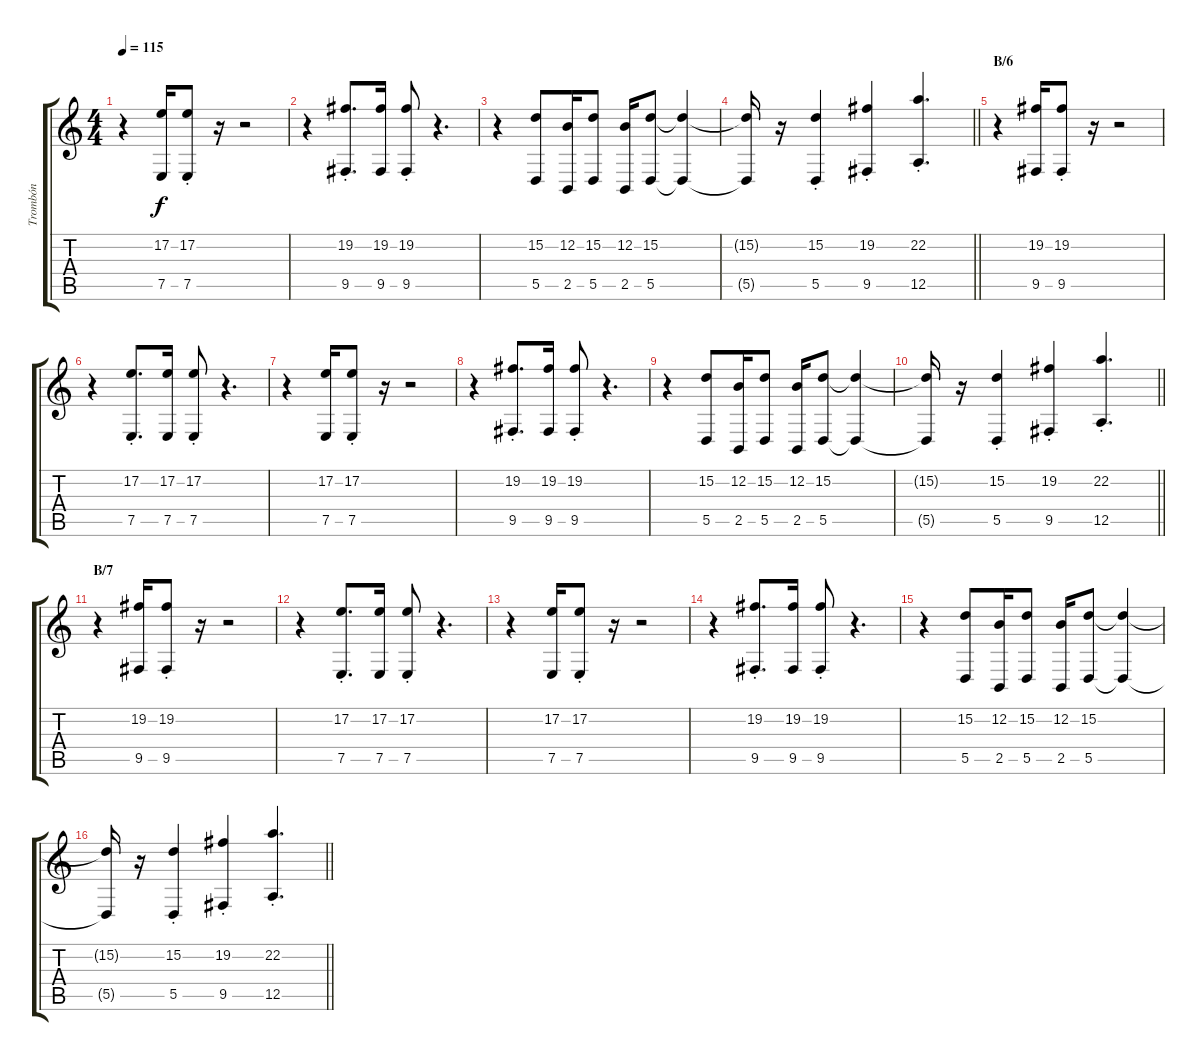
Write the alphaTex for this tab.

\track ("Trombón" "Trombón") {instrument trombone}
\staff {score tabs}
\tuning (E4 B3 G3 D3 A2 E2) {hide}
\ts (4 4)
\tempo 115
\clef g2
\ks c
r.4{dy f} (17.2 7.5).16 (17.2{st} 7.5{st}).8 r.16 r.2 |
r.4 (19.2{st} 9.5{st}).8{d} (19.2 9.5).16 (19.2{st} 9.5{st}).8 r.4{d} |
r.4 (15.2 5.5).8 (12.2 2.5).16 (15.2 5.5).8 (12.2 2.5).16 (15.2 5.5).8 (15.2{t} 5.5{t}).4 |
\barLineRight lightlight
(15.2{t} 5.5{t}).16 r.16 (15.2{st} 5.5{st}).4 (19.2{st} 9.5{st}).4 (22.2{st} 12.5{st}).4{d} |
\section ("" "B/6")
r.4 (19.2 9.5).16 (19.2{st} 9.5{st}).8 r.16 r.2 |
r.4 (17.2{st} 7.5{st}).8{d} (17.2 7.5).16 (17.2{st} 7.5{st}).8 r.4{d} |
r.4 (17.2 7.5).16 (17.2{st} 7.5{st}).8 r.16 r.2 |
r.4 (19.2{st} 9.5{st}).8{d} (19.2 9.5).16 (19.2{st} 9.5{st}).8 r.4{d} |
r.4 (15.2 5.5).8 (12.2 2.5).16 (15.2 5.5).8 (12.2 2.5).16 (15.2 5.5).8 (15.2{t} 5.5{t}).4 |
\barLineRight lightlight
(15.2{t} 5.5{t}).16 r.16 (15.2{st} 5.5{st}).4 (19.2{st} 9.5{st}).4 (22.2{st} 12.5{st}).4{d} |
\section ("" "B/7")
r.4 (19.2 9.5).16 (19.2{st} 9.5{st}).8 r.16 r.2 |
r.4 (17.2{st} 7.5{st}).8{d} (17.2 7.5).16 (17.2{st} 7.5{st}).8 r.4{d} |
r.4 (17.2 7.5).16 (17.2{st} 7.5{st}).8 r.16 r.2 |
r.4 (19.2{st} 9.5{st}).8{d} (19.2 9.5).16 (19.2{st} 9.5{st}).8 r.4{d} |
r.4 (15.2 5.5).8 (12.2 2.5).16 (15.2 5.5).8 (12.2 2.5).16 (15.2 5.5).8 (15.2{t} 5.5{t}).4 |
\barLineRight lightlight
(15.2{t} 5.5{t}).16 r.16 (15.2{st} 5.5{st}).4 (19.2{st} 9.5{st}).4 (22.2{st} 12.5{st}).4{d}
